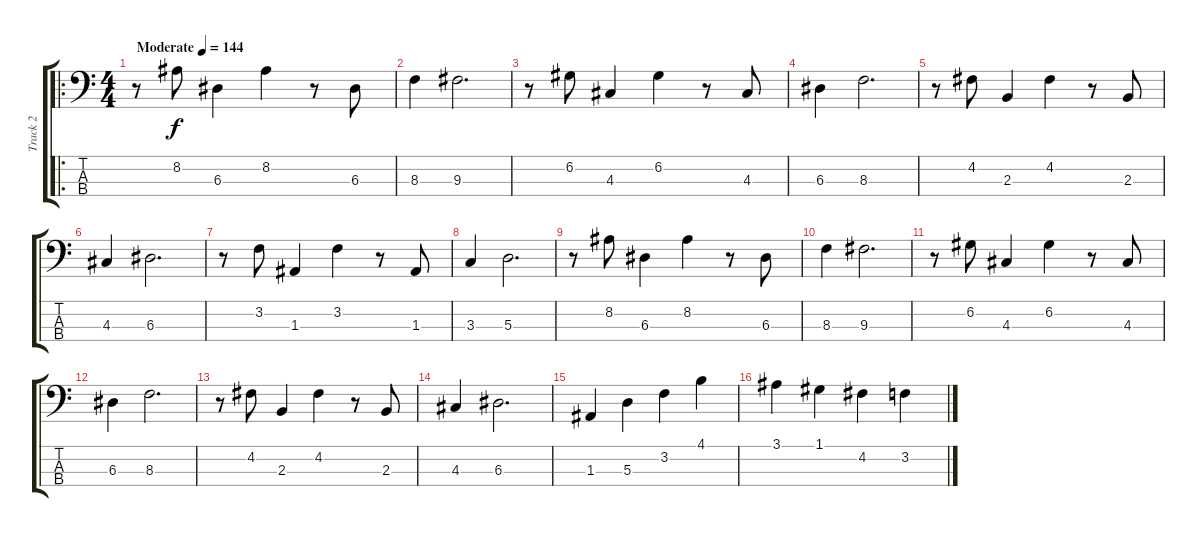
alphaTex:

\track ("Track 2" "Track 2") {instrument electricbassfinger}
\staff {score tabs}
\tuning (G2 D2 A1 E1) {hide}
\ro
\ts (4 4)
\tempo (144 "Moderate")
\clef f4
\ks c
r.8{dy f instrument electricbassfinger} 8.2.8 6.3.4 8.2.4 r.8 6.3.8 |
8.3.4 9.3.2{d} |
r.8 6.2.8 4.3.4 6.2.4 r.8 4.3.8 |
6.3.4 8.3.2{d} |
r.8 4.2.8 2.3.4 4.2.4 r.8 2.3.8 |
4.3.4 6.3.2{d} |
r.8 3.2.8 1.3.4 3.2.4 r.8 1.3.8 |
3.3.4 5.3.2{d} |
r.8 8.2.8 6.3.4 8.2.4 r.8 6.3.8 |
8.3.4 9.3.2{d} |
r.8 6.2.8 4.3.4 6.2.4 r.8 4.3.8 |
6.3.4 8.3.2{d} |
r.8 4.2.8 2.3.4 4.2.4 r.8 2.3.8 |
4.3.4 6.3.2{d} |
1.3.4 5.3.4 3.2.4 4.1.4 |
3.1.4 1.1.4 4.2.4 3.2.4
